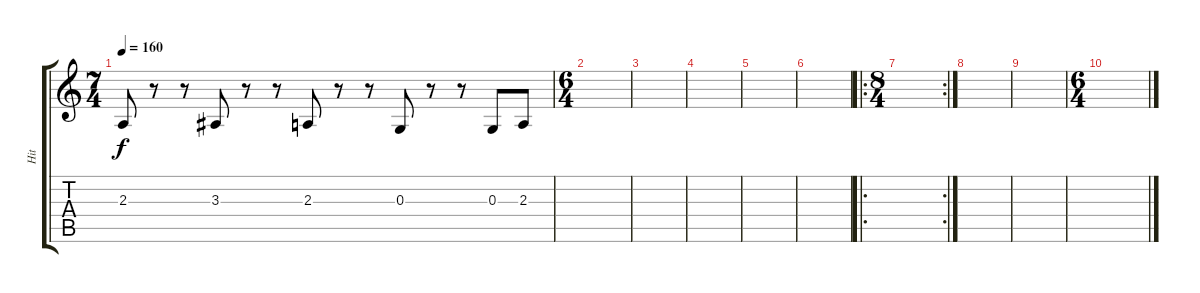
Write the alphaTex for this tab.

\track ("Hit" "Hit") {instrument orchestrahit}
\staff {score tabs}
\tuning (E4 B3 G3 D3 A2 E2) {hide}
\ts (7 4)
\tempo 160
\clef g2
\ks c
2.3.8{dy f} r.8 r.8 3.3.8 r.8 r.8 2.3.8 r.8 r.8 0.3.8 r.8 r.8 0.3.8 2.3.8 |
\ts (6 4)
|
|
|
|
|
\ro
\rc 2
\ts (8 4)
|
|
|
\ts (6 4)
